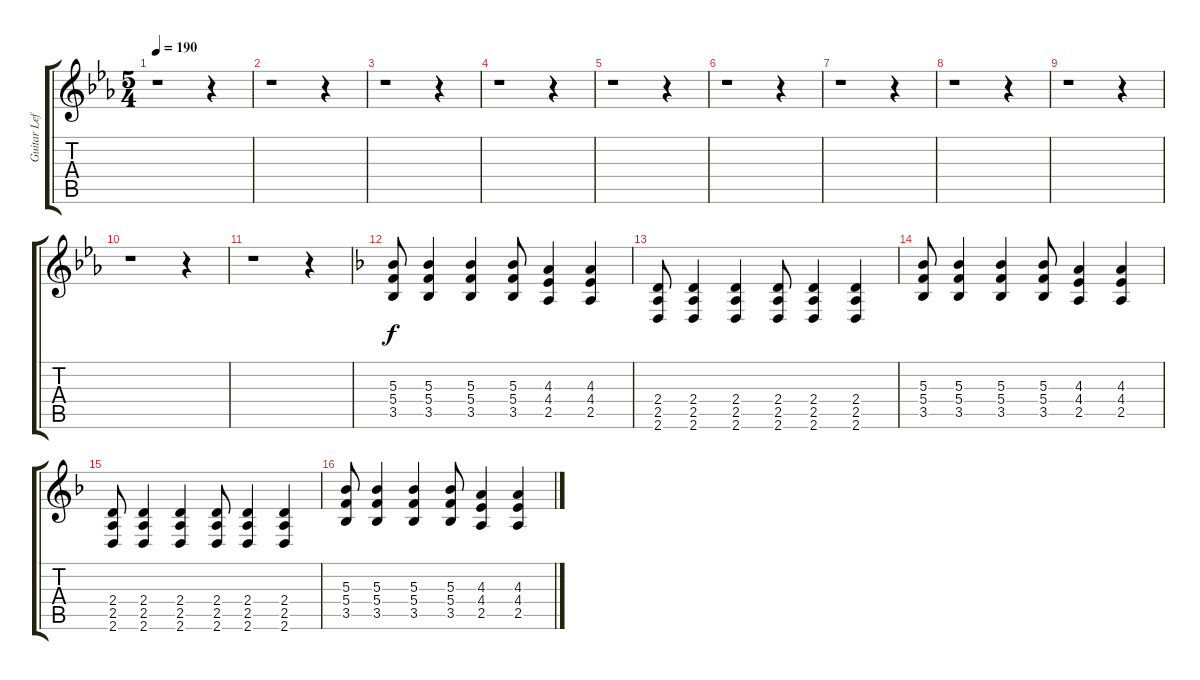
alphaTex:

\track ("Guitar Left" "Guitar Lef") {instrument overdrivenguitar}
\staff {score tabs}
\tuning (D4 A3 F3 C3 G2 C2) {hide}
\ts (5 4)
\tempo 190
\clef g2
\ks eb
r.1{dy f} r.4 |
r.1 r.4 |
r.1 r.4 |
r.1 r.4 |
r.1 r.4 |
r.1 r.4 |
r.1 r.4 |
r.1 r.4 |
r.1 r.4 |
r.1 r.4 |
r.1 r.4 |
\ks dminor
(5.3 5.4 3.5).8 (5.3 5.4 3.5).4 (5.3 5.4 3.5).4 (5.3 5.4 3.5).8 (4.3 4.4 2.5).4 (4.3 4.4 2.5).4 |
(2.4 2.5 2.6).8 (2.4 2.5 2.6).4 (2.4 2.5 2.6).4 (2.4 2.5 2.6).8 (2.4 2.5 2.6).4 (2.4 2.5 2.6).4 |
(5.3 5.4 3.5).8 (5.3 5.4 3.5).4 (5.3 5.4 3.5).4 (5.3 5.4 3.5).8 (4.3 4.4 2.5).4 (4.3 4.4 2.5).4 |
(2.4 2.5 2.6).8 (2.4 2.5 2.6).4 (2.4 2.5 2.6).4 (2.4 2.5 2.6).8 (2.4 2.5 2.6).4 (2.4 2.5 2.6).4 |
(5.3 5.4 3.5).8 (5.3 5.4 3.5).4 (5.3 5.4 3.5).4 (5.3 5.4 3.5).8 (4.3 4.4 2.5).4 (4.3 4.4 2.5).4
